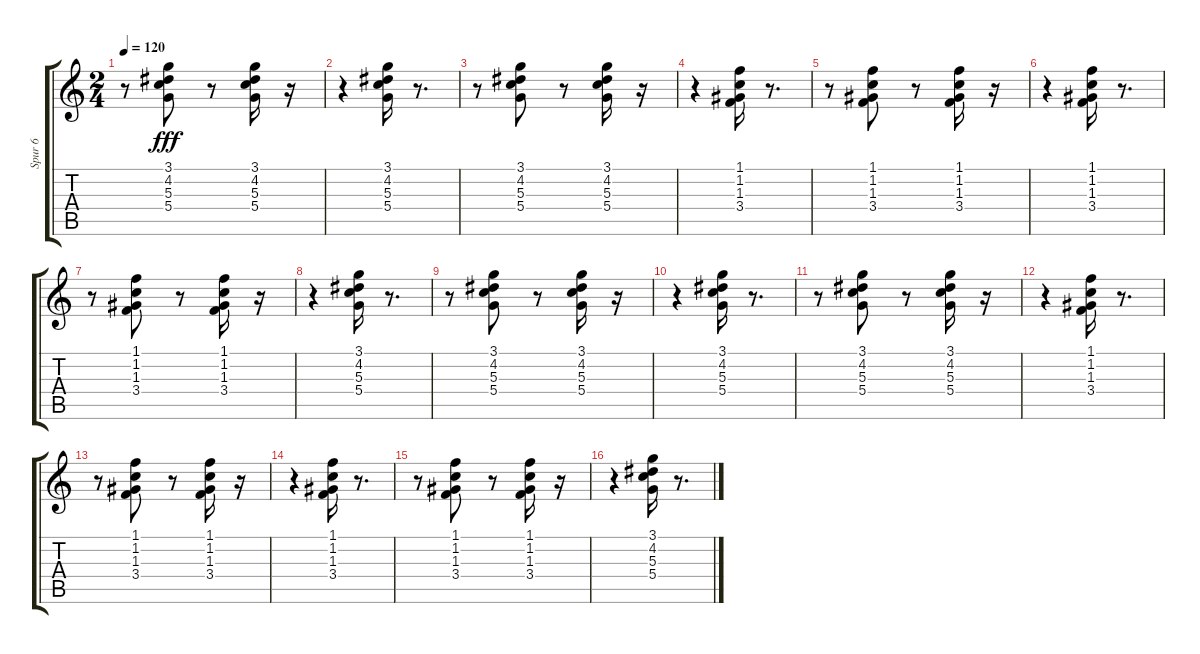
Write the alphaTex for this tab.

\track ("Spur 6" "Spur 6") {instrument acousticguitarnylon}
\staff {score tabs}
\tuning (E4 B3 G3 D3 A2 E2) {hide}
\ts (2 4)
\tempo 120
\clef g2
\ks c
r.8{dy fff} (3.1 4.2 5.3 5.4).8 r.8 (3.1 4.2 5.3 5.4).16 r.16 |
r.4 (3.1 4.2 5.3 5.4).16 r.8{d} |
r.8 (3.1 4.2 5.3 5.4).8 r.8 (3.1 4.2 5.3 5.4).16 r.16 |
r.4 (1.1 1.2 1.3 3.4).16 r.8{d} |
r.8 (1.1 1.2 1.3 3.4).8 r.8 (1.1 1.2 1.3 3.4).16 r.16 |
r.4 (1.1 1.2 1.3 3.4).16 r.8{d} |
r.8 (1.1 1.2 1.3 3.4).8 r.8 (1.1 1.2 1.3 3.4).16 r.16 |
r.4 (3.1 4.2 5.3 5.4).16 r.8{d} |
r.8 (3.1 4.2 5.3 5.4).8 r.8 (3.1 4.2 5.3 5.4).16 r.16 |
r.4 (3.1 4.2 5.3 5.4).16 r.8{d} |
r.8 (3.1 4.2 5.3 5.4).8 r.8 (3.1 4.2 5.3 5.4).16 r.16 |
r.4 (1.1 1.2 1.3 3.4).16 r.8{d} |
r.8 (1.1 1.2 1.3 3.4).8 r.8 (1.1 1.2 1.3 3.4).16 r.16 |
r.4 (1.1 1.2 1.3 3.4).16 r.8{d} |
r.8 (1.1 1.2 1.3 3.4).8 r.8 (1.1 1.2 1.3 3.4).16 r.16 |
r.4 (3.1 4.2 5.3 5.4).16 r.8{d}
